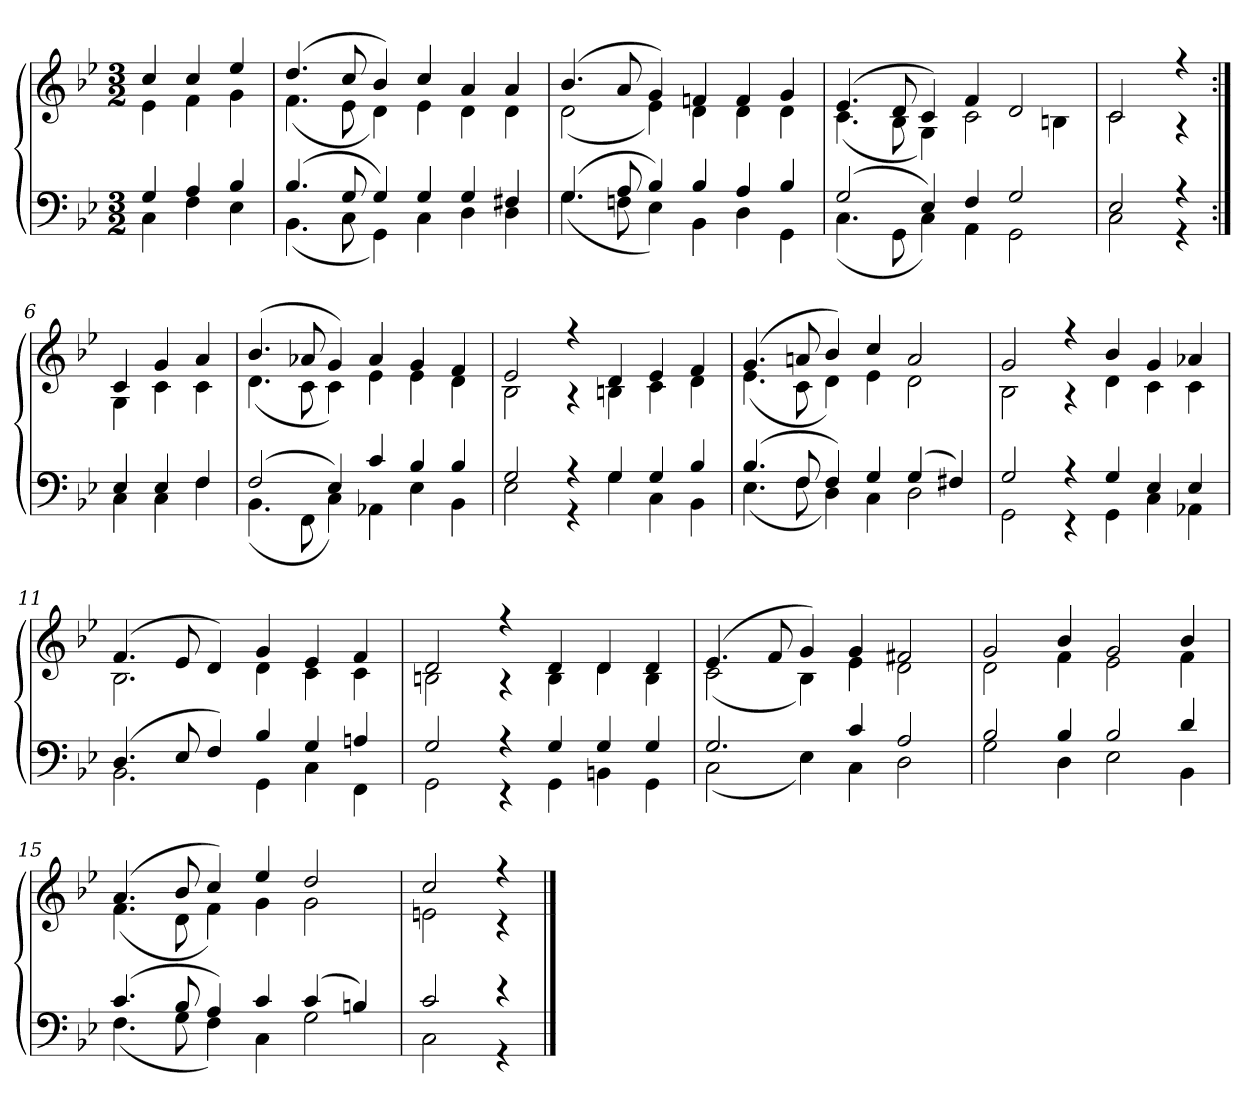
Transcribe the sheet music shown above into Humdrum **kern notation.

**kern	**kern
*part1	*part1
*staff2	*staff1
*clefF4	*clefG2
*k[b-e-]	*k[b-e-]
*C:dor	*C:dor
*M3/2	*M3/2
=1	=1
*^	*^
4G	4C	4cc	4e-
4A	4F	4cc	4f
4B-	4E-	4ee-	4g
=2	=2	=2	=2
(4.B-	(4.BB-	(4.dd	(4.f
8G	8C	8cc	8e-
4G)	4GG)	4b-)	4d)
4G	4C	4cc	4e-
4G	4D	4a	4d
4F#X	4D	4a	4d
=3	=3	=3	=3
(4.G	(4.G	(4.b-	(2d
8A	8Fn	8a	.
4B-)	4E-)	4g)	4e-)
4B-	4BB-	4fn	4d
4A	4D	4f	4d
4B-	4GG	4g	4d
=4	=4	=4	=4
(2G	(4.C	(4.e-	(4.c
.	8GG	8d	8B-
4E-)	4C)	4c)	4G)
4F	4AA	4f	2c
2G	2GG	2d	.
.	.	.	4Bn
=5	=5	=5	=5
2E-	2C	2c	2c
4r	4r	4r	4r
=6:|!	=6:|!	=6:|!	=6:|!
4E-	4C	4c	4G
4E-	4C	4g	4c
4F	4F	4a	4c
=7	=7	=7	=7
(2F	(4.BB-	(4.b-	(4.d
.	8FF	8a-X	8c
4E-)	4C)	4g)	4c)
4c	4AA-X	4a-	4e-
4B-	4E-	4g	4e-
4B-	4BB-	4f	4d
=8	=8	=8	=8
2G	2E-	2e-	2B-
4r	4r	4r	4r
4G	4G	4d	4Bn
4G	4C	4e-	4c
4B-	4BB-	4f	4d
=9	=9	=9	=9
(4.B-	(4.E-	(4.g	(4.e-
8F	8F	8an	8c
4F)	4D)	4b-)	4d)
4G	4C	4cc	4e-
(4G	2D	2a	2d
4F#X)	.	.	.
=10	=10	=10	=10
2G	2GG	2g	2B-
4r	4r	4r	4r
4G	4GG	4b-	4d
4E-	4C	4g	4c
4E-	4AA-X	4a-X	4c
=11	=11	=11	=11
(4.D	2.BB-	(4.f	2.B-
8E-	.	8e-	.
4F)	.	4d)	.
4B-	4GG	4g	4d
4G	4C	4e-	4c
4An	4FF	4f	4c
=12	=12	=12	=12
2G	2GG	2d	2Bn
4r	4r	4r	4r
4G	4GG	4d	4B
4G	4BBn	4d	4d
4G	4GG	4d	4B
=13	=13	=13	=13
2.G	(2C	(4.e-	(2c
.	.	8f	.
.	4E-)	4g)	4B-)
4c	4C	4g	4e-
2A	2D	2f#X	2d
=14	=14	=14	=14
2B-	2G	2g	2d
4B-	4D	4b-	4f
2B-	2E-	2g	2e-
4d	4BB-	4b-	4f
=15	=15	=15	=15
(4.c	(4.F	(4.a	(4.f
8B-	8G	8b-	8d
4A)	4F)	4cc)	4f)
4c	4C	4ee-	4g
(4c	2G	2dd	2g
4Bn)	.	.	.
=16	=16	=16	=16
2c	2C	2cc	2eni
4r	4r	4r	4r
*v	*v	*	*
*	*v	*v
==	==
*-	*-
